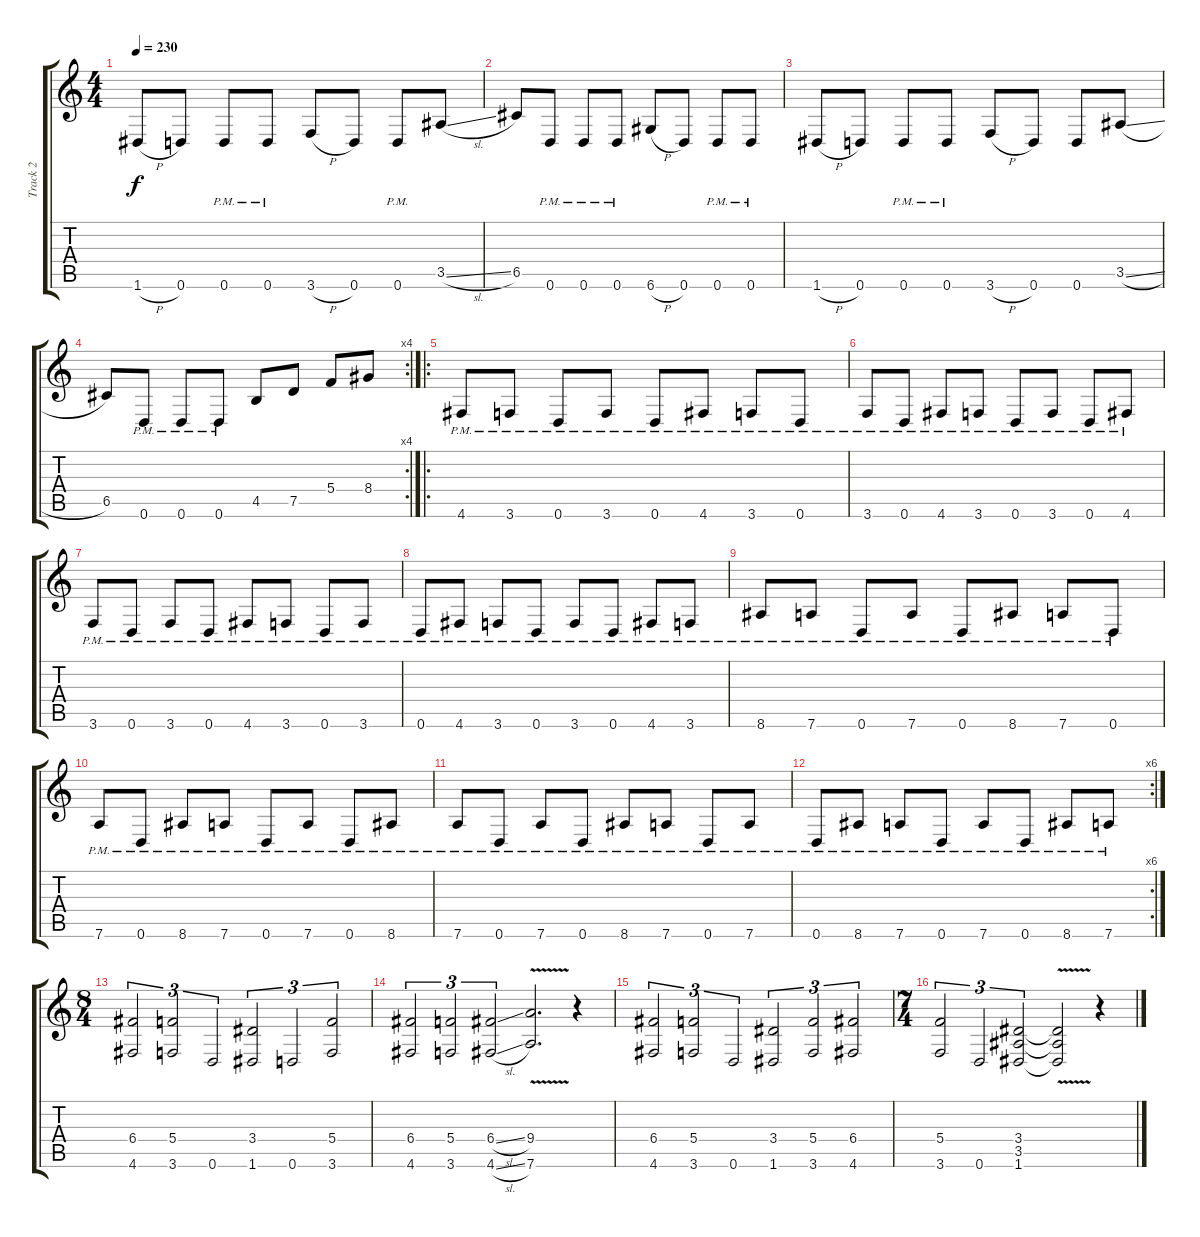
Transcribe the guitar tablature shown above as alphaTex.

\track ("Track 2" "Track 2") {instrument distortionguitar}
\staff {score tabs}
\tuning (D4 A3 F3 C3 G2 D2) {hide}
\ts (4 4)
\tempo 230
\clef g2
\ks c
1.6{h}.8{dy f} 0.6.8 0.6{pm}.8 0.6{pm}.8 3.6{h}.8 0.6.8 0.6{pm}.8 3.5{sl}.8 |
6.5.8 0.6{pm}.8 0.6{pm}.8 0.6{pm}.8 6.6{h}.8 0.6.8 0.6{pm}.8 0.6{pm}.8 |
1.6{h}.8 0.6.8 0.6{pm}.8 0.6{pm}.8 3.6{h}.8 0.6.8 0.6.8 3.5{sl}.8 |
\rc 4
6.5.8 0.6{pm}.8 0.6{pm}.8 0.6{pm}.8 4.5.8 7.5.8 5.4.8 8.4.8 |
\ro
4.6{pm}.8 3.6{pm}.8 0.6{pm}.8 3.6{pm}.8 0.6{pm}.8 4.6{pm}.8 3.6{pm}.8 0.6{pm}.8 |
3.6{pm}.8 0.6{pm}.8 4.6{pm}.8 3.6{pm}.8 0.6{pm}.8 3.6{pm}.8 0.6{pm}.8 4.6{pm}.8 |
3.6{pm}.8 0.6{pm}.8 3.6{pm}.8 0.6{pm}.8 4.6{pm}.8 3.6{pm}.8 0.6{pm}.8 3.6{pm}.8 |
0.6{pm}.8 4.6{pm}.8 3.6{pm}.8 0.6{pm}.8 3.6{pm}.8 0.6{pm}.8 4.6{pm}.8 3.6{pm}.8 |
8.6{pm}.8 7.6{pm}.8 0.6{pm}.8 7.6{pm}.8 0.6{pm}.8 8.6{pm}.8 7.6{pm}.8 0.6{pm}.8 |
7.6{pm}.8 0.6{pm}.8 8.6{pm}.8 7.6{pm}.8 0.6{pm}.8 7.6{pm}.8 0.6{pm}.8 8.6{pm}.8 |
7.6{pm}.8 0.6{pm}.8 7.6{pm}.8 0.6{pm}.8 8.6{pm}.8 7.6{pm}.8 0.6{pm}.8 7.6{pm}.8 |
\rc 6
0.6{pm}.8 8.6{pm}.8 7.6{pm}.8 0.6{pm}.8 7.6{pm}.8 0.6{pm}.8 8.6{pm}.8 7.6{pm}.8 |
\ts (8 4)
(6.4 4.6).2{tu (3 2)} (5.4 3.6).2{tu (3 2)} 0.6.2{tu (3 2)} (3.4 1.6).2{tu (3 2)} 0.6.2{tu (3 2)} (5.4 3.6).2{tu (3 2)} |
(6.4 4.6).2{tu (3 2)} (5.4 3.6).2{tu (3 2)} (6.4{sl} 4.6{sl}).2{tu (3 2)} (9.4 7.6{v}).2{d} r.4 |
(6.4 4.6).2{tu (3 2)} (5.4 3.6).2{tu (3 2)} 0.6.2{tu (3 2)} (3.4 1.6).2{tu (3 2)} (5.4 3.6).2{tu (3 2)} (6.4 4.6).2{tu (3 2)} |
\ts (7 4)
(5.4 3.6).2{tu (3 2)} 0.6.2{tu (3 2)} (3.4 3.5 1.6).2{tu (3 2)} (3.4{t} 3.5{t} 1.6{v t}).2 r.4
